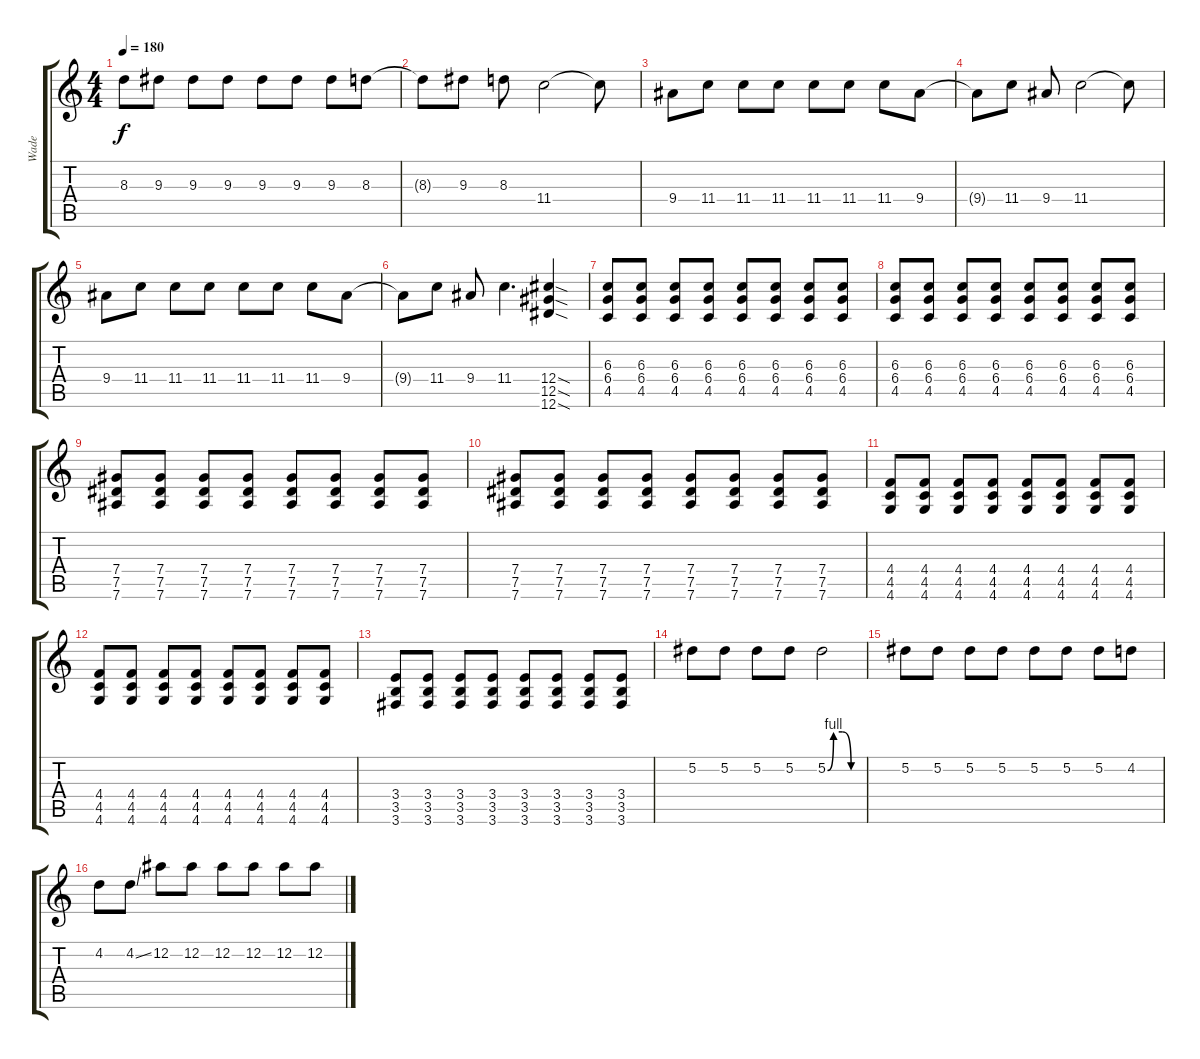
\track ("Wade" "Wade") {instrument distortionguitar}
\staff {score tabs}
\tuning (Eb4 Bb3 Gb3 Db3 Ab2 Eb2) {hide}
\ts (4 4)
\tempo 180
\clef g2
\ks c
8.3.8{dy f} 9.3.8 9.3.8 9.3.8 9.3.8 9.3.8 9.3.8 8.3.8 |
8.3{t}.8 9.3.8 8.3.8 11.4.2 11.4{t}.8 |
9.4.8 11.4.8 11.4.8 11.4.8 11.4.8 11.4.8 11.4.8 9.4.8 |
9.4{t}.8 11.4.8 9.4.8 11.4.2 11.4{t}.8 |
9.4.8 11.4.8 11.4.8 11.4.8 11.4.8 11.4.8 11.4.8 9.4.8 |
9.4{t}.8 11.4.8 9.4.8 11.4.4{d} (12.4{sod} 12.5{sod} 12.6{sod}).4 |
(6.3 6.4 4.5).8 (6.3 6.4 4.5).8 (6.3 6.4 4.5).8 (6.3 6.4 4.5).8 (6.3 6.4 4.5).8 (6.3 6.4 4.5).8 (6.3 6.4 4.5).8 (6.3 6.4 4.5).8 |
(6.3 6.4 4.5).8 (6.3 6.4 4.5).8 (6.3 6.4 4.5).8 (6.3 6.4 4.5).8 (6.3 6.4 4.5).8 (6.3 6.4 4.5).8 (6.3 6.4 4.5).8 (6.3 6.4 4.5).8 |
(7.4 7.5 7.6).8 (7.4 7.5 7.6).8 (7.4 7.5 7.6).8 (7.4 7.5 7.6).8 (7.4 7.5 7.6).8 (7.4 7.5 7.6).8 (7.4 7.5 7.6).8 (7.4 7.5 7.6).8 |
(7.4 7.5 7.6).8 (7.4 7.5 7.6).8 (7.4 7.5 7.6).8 (7.4 7.5 7.6).8 (7.4 7.5 7.6).8 (7.4 7.5 7.6).8 (7.4 7.5 7.6).8 (7.4 7.5 7.6).8 |
(4.4 4.5 4.6).8 (4.4 4.5 4.6).8 (4.4 4.5 4.6).8 (4.4 4.5 4.6).8 (4.4 4.5 4.6).8 (4.4 4.5 4.6).8 (4.4 4.5 4.6).8 (4.4 4.5 4.6).8 |
(4.4 4.5 4.6).8 (4.4 4.5 4.6).8 (4.4 4.5 4.6).8 (4.4 4.5 4.6).8 (4.4 4.5 4.6).8 (4.4 4.5 4.6).8 (4.4 4.5 4.6).8 (4.4 4.5 4.6).8 |
(3.4 3.5 3.6).8 (3.4 3.5 3.6).8 (3.4 3.5 3.6).8 (3.4 3.5 3.6).8 (3.4 3.5 3.6).8 (3.4 3.5 3.6).8 (3.4 3.5 3.6).8 (3.4 3.5 3.6).8 |
5.2.8 5.2.8 5.2.8 5.2.8 5.2{be (custom 0 0 10 4 25 4 40 0 60 0)}.2 |
5.2.8 5.2.8 5.2.8 5.2.8 5.2.8 5.2.8 5.2.8 4.2.8 |
4.2.8 4.2{ss}.8 12.2.8 12.2.8 12.2.8 12.2.8 12.2.8 12.2.8
